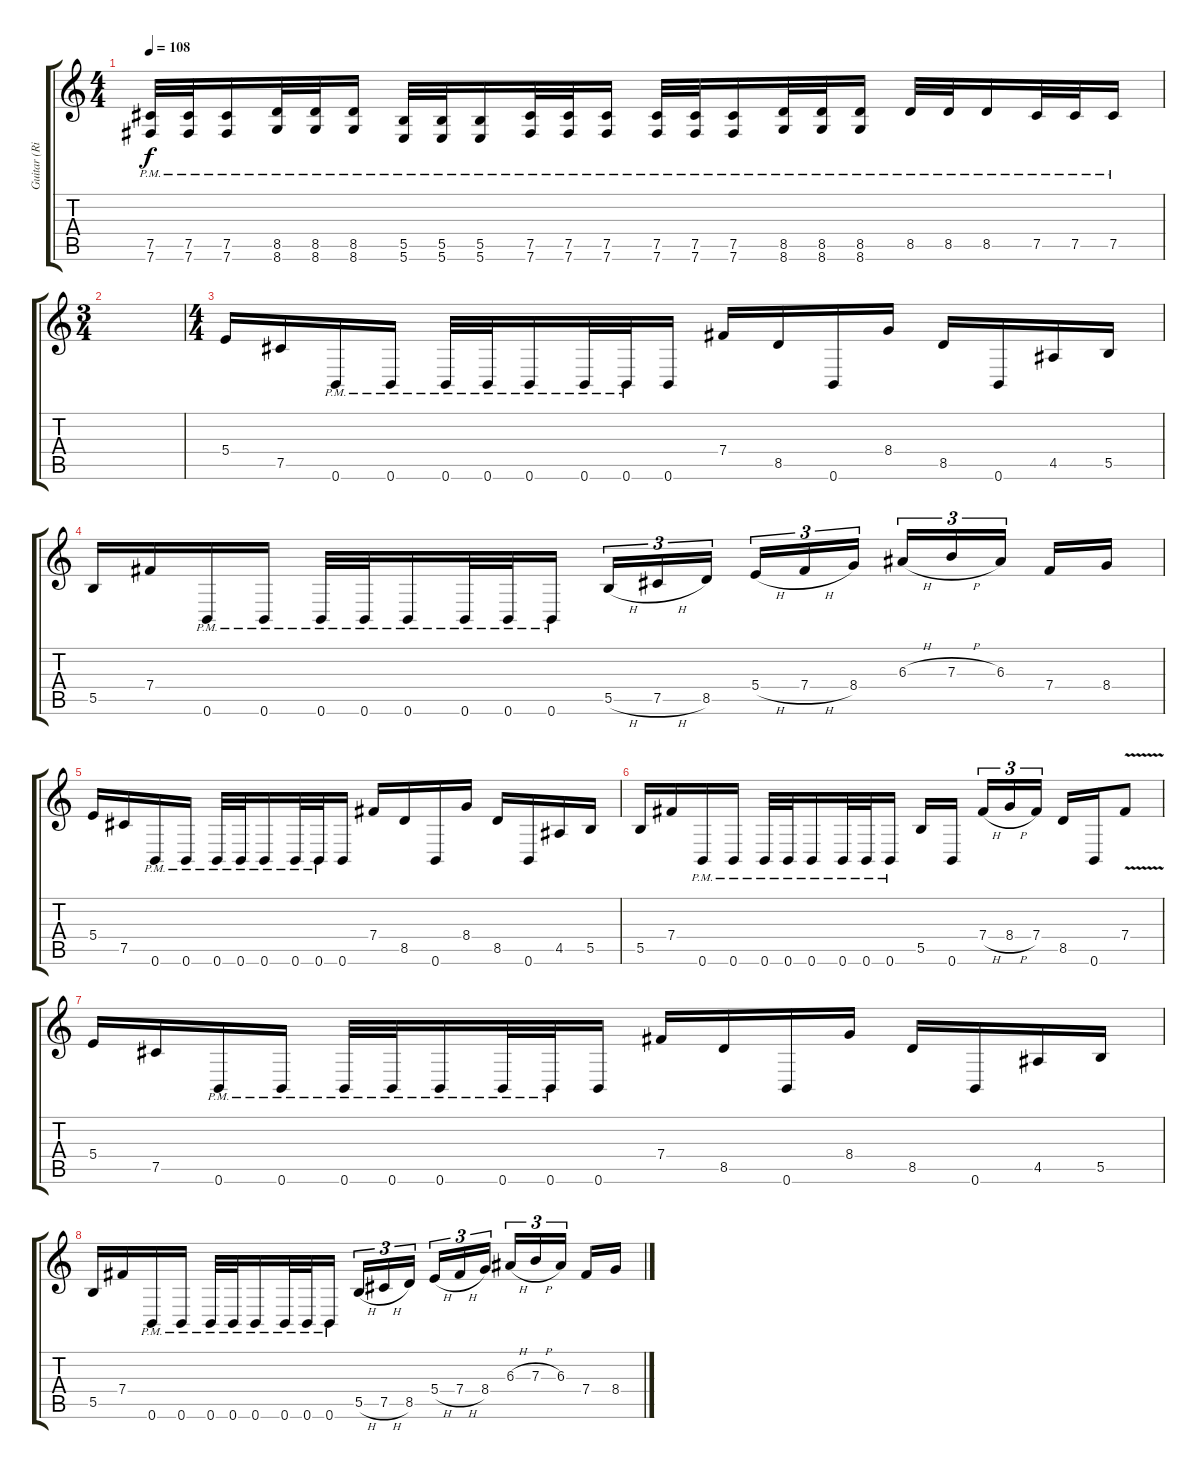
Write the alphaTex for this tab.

\track ("Guitar (Right)" "Guitar (Ri") {instrument overdrivenguitar}
\staff {score tabs}
\tuning (Db4 Ab3 E3 B2 Gb2 B1) {hide}
\ts (4 4)
\tempo 108
\clef g2
\ks c
(7.5{pm} 7.6{pm}).32{dy f} (7.5{pm} 7.6{pm}).32 (7.5{pm} 7.6{pm}).16 (8.5{pm} 8.6{pm}).32 (8.5{pm} 8.6{pm}).32 (8.5{pm} 8.6{pm}).16 (5.5{pm} 5.6{pm}).32 (5.5{pm} 5.6{pm}).32 (5.5{pm} 5.6{pm}).16 (7.5{pm} 7.6{pm}).32 (7.5{pm} 7.6{pm}).32 (7.5{pm} 7.6{pm}).16 (7.5{pm} 7.6{pm}).32 (7.5{pm} 7.6{pm}).32 (7.5{pm} 7.6{pm}).16 (8.5{pm} 8.6{pm}).32 (8.5{pm} 8.6{pm}).32 (8.5{pm} 8.6{pm}).16 8.5{pm}.32 8.5{pm}.32 8.5{pm}.16 7.5{pm}.32 7.5{pm}.32 7.5{pm}.16 |
\ts (3 4)
|
\ts (4 4)
5.4.16 7.5.16 0.6{pm}.16 0.6{pm}.16 0.6{pm}.32 0.6{pm}.32 0.6{pm}.16 0.6{pm}.32 0.6{pm}.32 0.6.16 7.4.16 8.5.16 0.6.16 8.4.16 8.5.16 0.6.16 4.5.16 5.5.16 |
5.5.16 7.4.16 0.6{pm}.16 0.6{pm}.16 0.6{pm}.32 0.6{pm}.32 0.6{pm}.16 0.6{pm}.32 0.6{pm}.32 0.6{pm}.16 5.5{h}.16{tu (3 2)} 7.5{h}.16{tu (3 2)} 8.5.16{tu (3 2) beam splitsecondary} 5.4{h}.16{tu (3 2)} 7.4{h}.16{tu (3 2)} 8.4.16{tu (3 2)} 6.3{h}.16{tu (3 2)} 7.3{h}.16{tu (3 2)} 6.3.16{tu (3 2) beam splitsecondary} 7.4.16 8.4.16 |
5.4.16 7.5.16 0.6{pm}.16 0.6{pm}.16 0.6{pm}.32 0.6{pm}.32 0.6{pm}.16 0.6{pm}.32 0.6{pm}.32 0.6.16 7.4.16 8.5.16 0.6.16 8.4.16 8.5.16 0.6.16 4.5.16 5.5.16 |
5.5.16 7.4.16 0.6{pm}.16 0.6{pm}.16 0.6{pm}.32 0.6{pm}.32 0.6{pm}.16 0.6{pm}.32 0.6{pm}.32 0.6{pm}.16 5.5.16 0.6.16{beam splitsecondary} 7.4{h}.16{tu (3 2)} 8.4{h}.16{tu (3 2)} 7.4.16{tu (3 2)} 8.5.16 0.6.16 7.4{v}.8 |
5.4.16 7.5.16 0.6{pm}.16 0.6{pm}.16 0.6{pm}.32 0.6{pm}.32 0.6{pm}.16 0.6{pm}.32 0.6{pm}.32 0.6.16 7.4.16 8.5.16 0.6.16 8.4.16 8.5.16 0.6.16 4.5.16 5.5.16 |
5.5.16 7.4.16 0.6{pm}.16 0.6{pm}.16 0.6{pm}.32 0.6{pm}.32 0.6{pm}.16 0.6{pm}.32 0.6{pm}.32 0.6{pm}.16 5.5{h}.16{tu (3 2)} 7.5{h}.16{tu (3 2)} 8.5.16{tu (3 2) beam splitsecondary} 5.4{h}.16{tu (3 2)} 7.4{h}.16{tu (3 2)} 8.4.16{tu (3 2)} 6.3{h}.16{tu (3 2)} 7.3{h}.16{tu (3 2)} 6.3.16{tu (3 2) beam splitsecondary} 7.4.16 8.4.16
